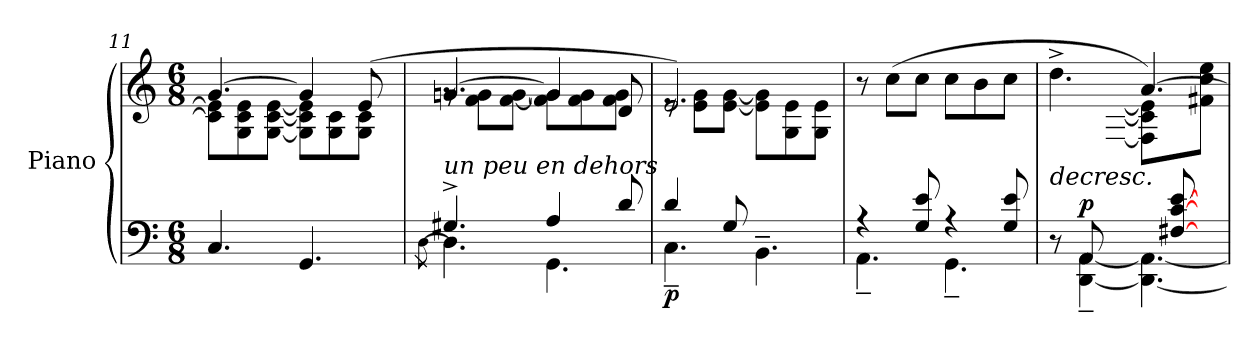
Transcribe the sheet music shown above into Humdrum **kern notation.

**kern	**kern	**dynam
*part1	*part1	*part1
*staff2	*staff1	*staff1/2
*I"Piano	*	*
*I'Pno.	*	*
!!LO:LB:g=z
*clefF4	*clefG2	*
*k[]	*k[]	*
*M6/8	*M6/8	*
*MM84	*MM84	*
=11	=11	=11
*^	*^	*
4.C/	4.rGGyy	[4.g/	8c\] 8e\]L	.
*	*	*MM90	*	*
.	.	.	8G\ 8c\ 8e\	.
.	.	.	[8G\ [8c\ [8e\J	.
*	*	*MM84	*	*
4.GG/	4rGGyy	4g/]	8G\] 8c\] 8e\]L	.
.	.	.	8G\ 8c\	.
*	*	*MM75	*	*
.	16.ryy	(8e/	8G\ 8c\J	.
.	32D!yy	.	.	.
=12	=12	=12	=12	=12
*	*	*MM84	*	*
.	[8qD\	.	.	.
!LO:TX:a:i:t=un peu en dehors	!	!	!	!
4.G#X^/	4.D\]	[4.gn/	8rg	.
*	*	*MM90	*	*
.	.	.	8f\ 8g\L	.
.	.	.	[8f\ [8g\J	.
*	*	*MM84	*	*
4A/	4.GG\	4g/]	8f\] 8g\]L	.
*	*	*MM90	*	*
.	.	.	8f\ 8g\	.
8d/	.	8d/	8f\ 8g\J	.
=13	=13	=13	=13	=13
*	*	*MM84	*	*
!	!	!	!	!LO:DY:b=2
4d/	4.C~\	2.e/)	8re	p
*	*	*MM90	*	*
.	.	.	8e\ 8g\L	.
8G/	.	.	[8e\ [8g\J	.
*	*	*MM84	*	*
4ryy	4.BB~\	.	8e\] 8g\]L	.
*	*	*MM90	*	*
.	.	.	8G\ 8e\	.
8ryy	.	.	8G\ 8e\J	.
*	*	*v	*v	*
=14	=14	=14	=14
*	*	*MM84	*
4r	4.AA~\	8r	.
*	*	*MM90	*
.	.	(8cc\L	.
8G/ 8e/	.	8cc\J	.
*	*	*MM84	*
4r	4.GG~\	8cc\L	.
*	*	*MM90	*
.	.	8b\	.
8G/ 8e/	.	8cc\J	.
=15	=15	=15	=15
*	*	*MM84	*
!	!	!	!LO:HP:b
*	*	*^	*
8r	8rAyy	4.dd^\	4ryy	>
!	!	!	!	!LO:DY:a=2
8AA/L	[4DD\~ [4AA\~	.	.	p
4ryy	.	.	[8F#X\ [8c\ [8e\J	.
.	4.DD\_ 4.AA\_	[4.a/)	8F#\] 8c\] 8e\]L	.
[8F#X/ [8c/ [8e/	.	.	8ryy	.
8ryy	.	.	8f#X\ 8cc\ 8ee\J	.
*v	*v	*	*	*
*	*v	*v	*
.	.	]
=	=	=
*-	*-	*-
